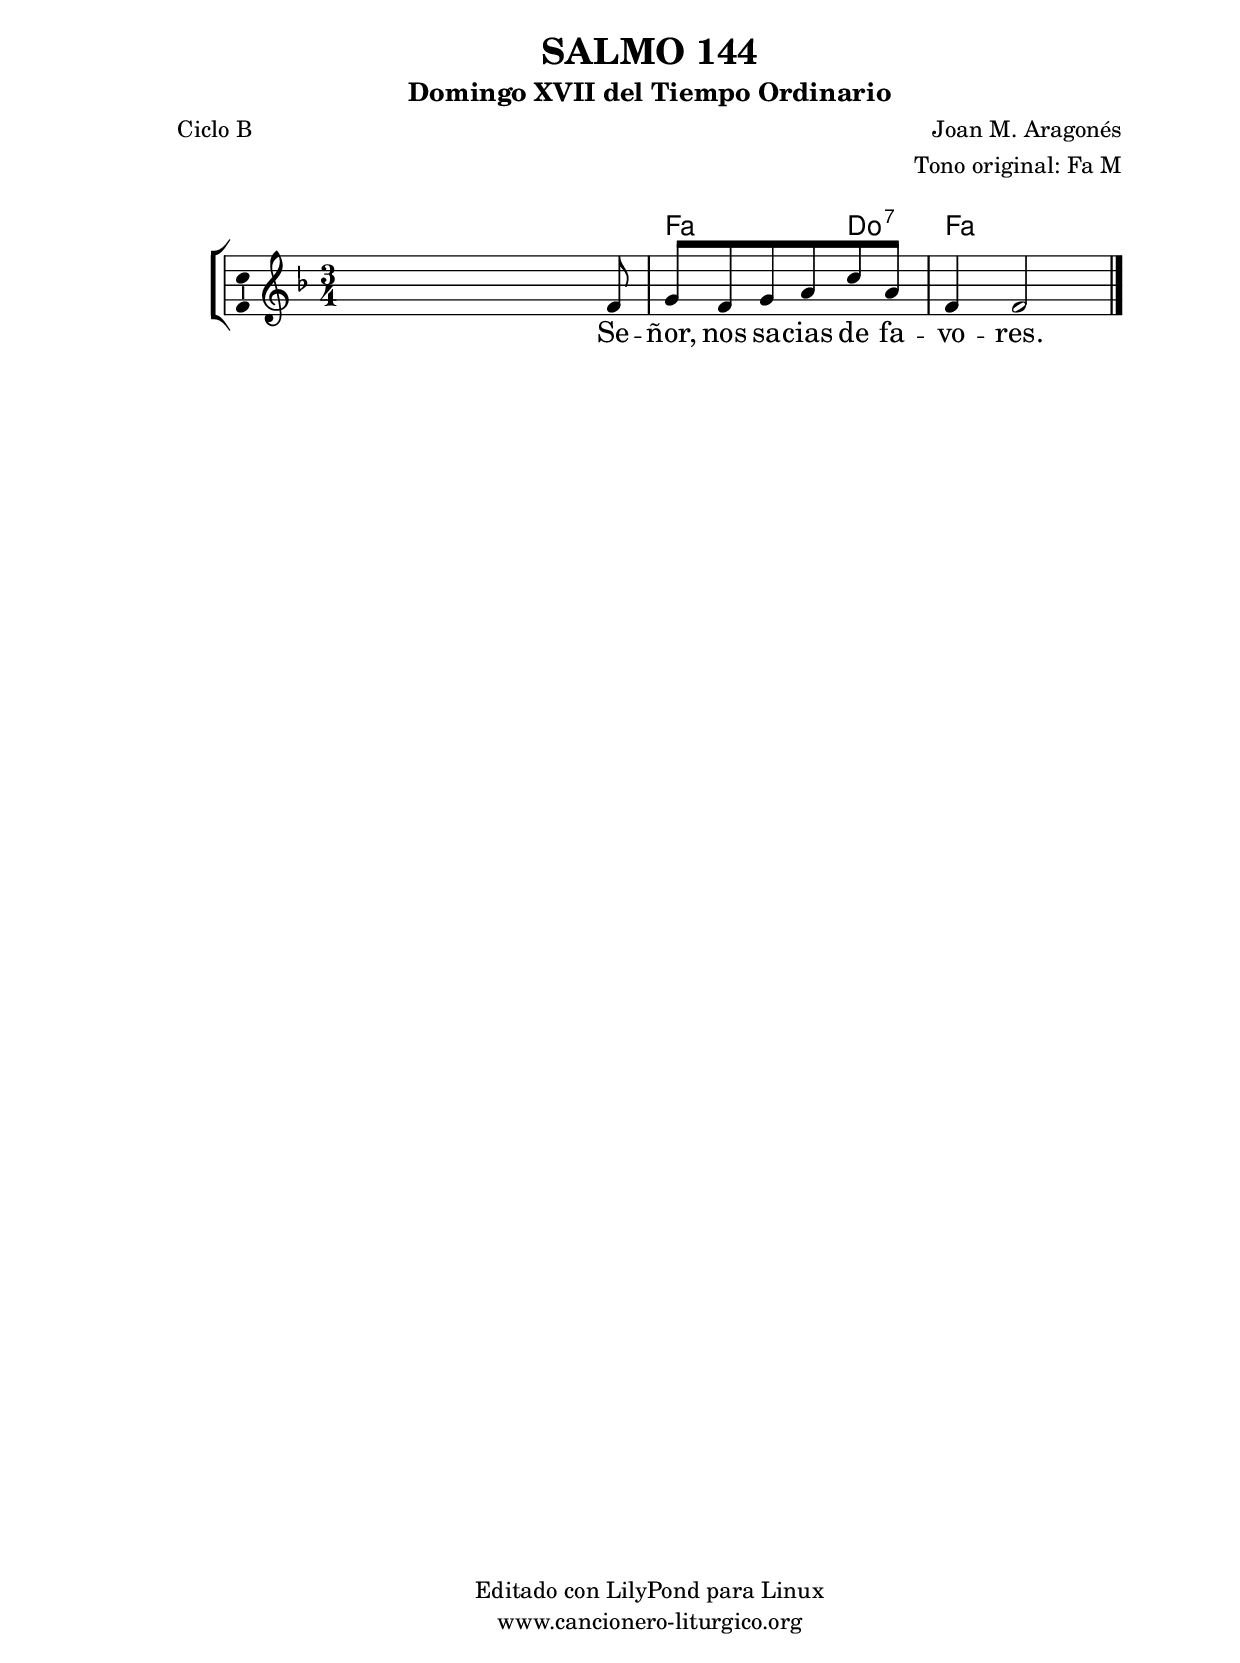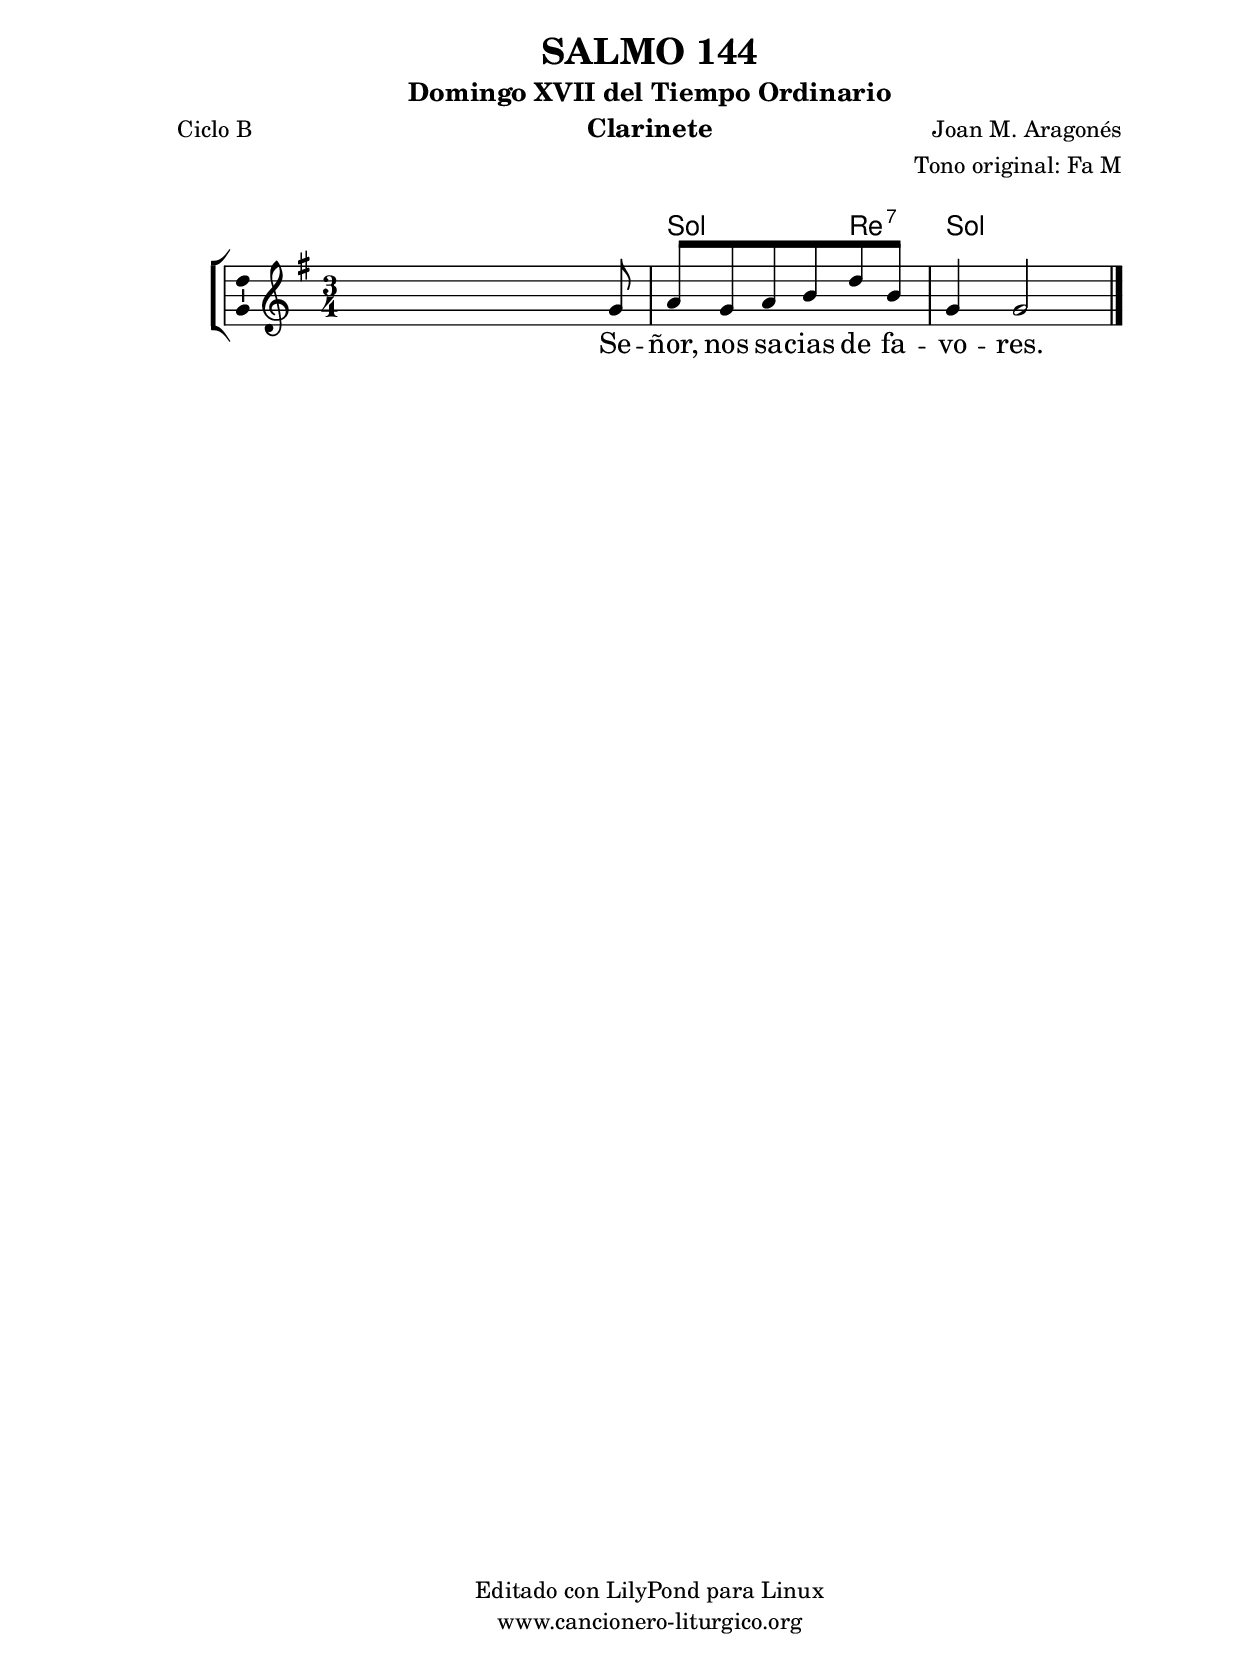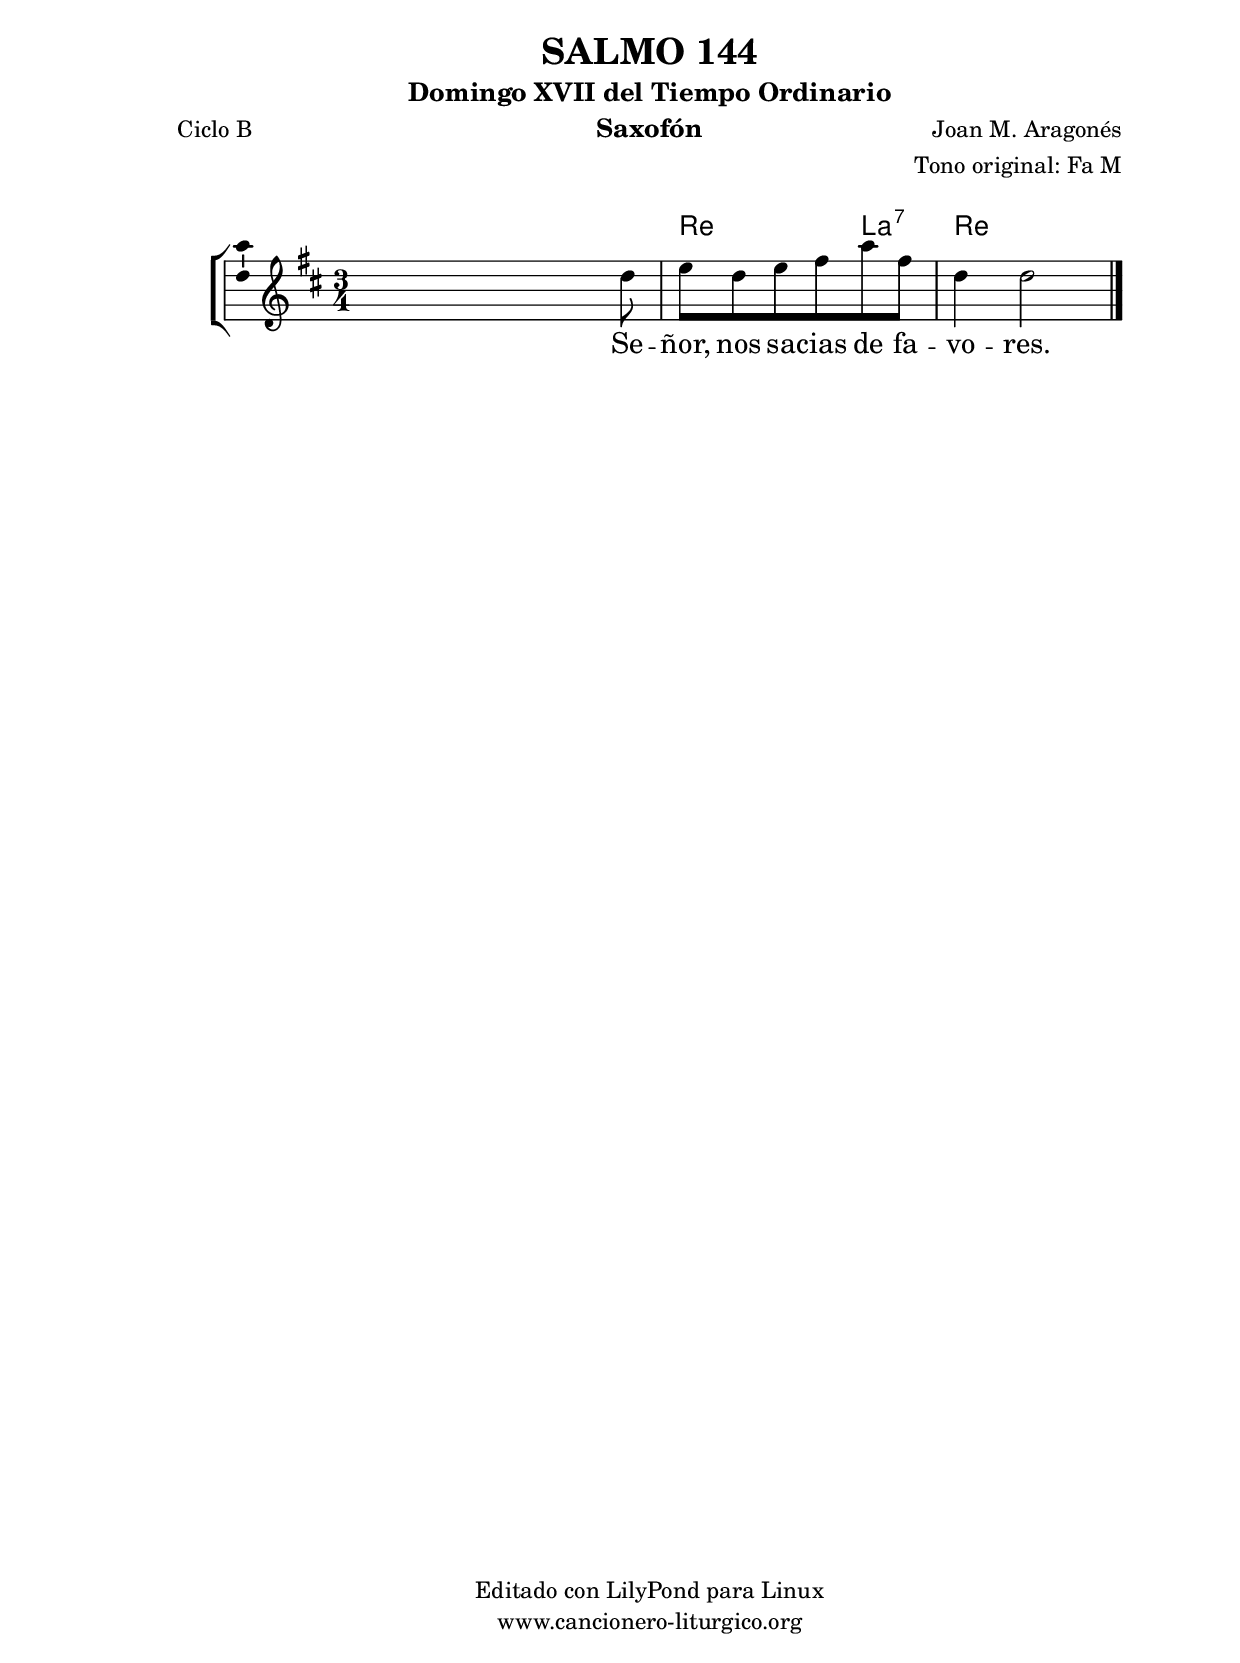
%
%para convertir .midi en .wav:
%timidity filename.midi -Ow -o finename.wav
%
%
%Para convertir de .wav a .mp3:
%lame -h -m j filename.wav
%
%
%para escuchar el midi:
%timidity nombrefichero.midi
%


%versión de lilypond para la que se ha escrito esta partitura:
\version "2.16.0"

	%Tamaño papel
	#(set-default-paper-size "a4")
	%Tamaño partitura
	#(set-global-staff-size 20)
	%No responde al pulsar sobre una nota
	#(ly:set-option 'point-and-click #f)

%parámetros del encabezamiento:
\header {
	title = "SALMO 144"
	subtitle = "Domingo XVII del Tiempo Ordinario"
	composer = "Joan M. Aragonés"
	poet = "Ciclo B"
	meter = ""
	arranger = "Tono original: Fa M"
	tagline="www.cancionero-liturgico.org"
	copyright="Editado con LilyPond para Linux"
	}

%parámetros asociados al papel:
\paper  {
	oddHeaderMarkup = \markup {\fill-line { \on-the-fly #not-first-page \fromproperty #'header:title \on-the-fly #not-first-page \fromproperty #'header:composer }}
	evenHeaderMarkup = \markup {\fill-line { \fromproperty #'header:composer \fromproperty #'header:title }}
	#(set-paper-size "a4")
	print-page-number = ##f
	first-page-number = 1
	print-first-page-number = ##f
%	head-separation = 3.0 \cm
	top-margin = 2.0 \cm
	bottom-margin = 0.5\cm
%%%	bottom-margin = -1.0\cm
	left-margin = 3.0 \cm
	line-width = 16.0 \cm 
	indent = 8\mm
	interscoreline = 2.\mm
	between-system-space = 15\mm
%	para que las partituras no llenen la hoja:
	ragged-bottom = ##t
%	idem para la última hoja:
	ragged-last-bottom = ##f
%	para que las partituras llenen el ancho del papel:
	ragged-last = ##f
	after-title-space = 2.5 \cm
%page-count=1
%system-count=8

	%Flexible Vertical Spacing
%	markup-markup-spacing =
%	#'((basic-distance . 15) (minimum-distance . 15) (padding . 3))
	markup-system-spacing =
	#'((basic-distance . 15) (minimum-distance . 15) (padding . 3))
	system-system-spacing =
	#'((basic-distance . 15) (minimum-distance . 15) (padding . 3))
	score-system-spacing =
	#'((basic-distance . 15) (minimum-distance . 15) (padding . 5))
%	top-system-spacing = % header
%	#'((basic-distance . 8) (minimum-distance . 0) (padding . 3))
%	top-markup-spacing =
%	#'((basic-distance . 20) (minimum-distance . 20) (padding . 3))
	last-bottom-spacing = % footer
	#'((basic-distance . 5) (minimum-distance . 5) (padding . 3))
%	score-markup-spacing =
%	#'((basic-distance . 16) (minimum-distance . 13) (padding . 3))

	}


%parámetros que afectan a toda la partitura:
global =  {
	%clave de sol (G):
	\clef G
	%armadura:
%%%	\transpose c ees
	\key f \major
	\tempo 4=90
	\set Score.tempoHideNote = ##t
	}


acordes = {
	\italianChords
	\chordmode {
%%%	\transpose c ees
{

s2.
f2 c4:7 f2.

	}
	}
}

melodia = 
%%%	\transpose c ees
{
	\relative c'{
	\time 3/4

s2 s8 f8
g8 f g a c a
f4 f2

\bar "|."
}
}

texto = \lyricmode {
Se -- ñor, nos sa -- cias de fa -- vo -- res.
	}


acordesStaff = \context ChordNames = acordesStaff <<
	\set chordChanges = ##t
	\acordes
	>>


vozStaff = \context Voice = vozStaff
\with {\consists "Ambitus_engraver"}
<<
%	\set Staff.instrumentName = ""
%	\set Staff.shortInstrumentName = ""
%	\set Staff.midiInstrument = #"clarinet"
%	\set Staff.midiInstrument = #"cello"
%	\set Staff.midiInstrument = #"flute"
	\set Staff.midiInstrument = #"electric guitar (jazz)"
%	\set Staff.midiInstrument = #"english horn"
%	\set Staff.midiInstrument = #"violin"
%	\set Staff.midiInstrument = #"glockenspiel"
	\set Staff.midiMinimumVolume = #0.7
	\set Staff.midiMaximumVolume = #0.9
	\global
	\melodia
	>>


textoStaff = \context Lyrics = textoStaff <<
	\lyricsto vozStaff \texto
	>>

\book {
	\score {
		\context ChoirStaff {
			\override StaffGroup.SystemStartBracket #'collapse-height = #1
			\override Score.SystemStartBar #'collapse-height = #1
			<<
			\acordesStaff
			\vozStaff
			\textoStaff
			>>
			}
		\layout {
	    		\context {
				\Lyrics
				\override LyricText #'font-size = #2
				}
	   		 \context {
				\Score
				%fontSize = #3
				\override StaffSymbol #'staff-space = #(magstep +3)
				%\override Beam #'thickness = #0.55
				%\override SpacingSpanner #'spacing-increment = #1.0
				%\override Slur #'height-limit = #1.5
				}
			}
		}
	\score {
		\unfoldRepeats
		\context ChoirStaff {
			<<
			\acordesStaff
			\vozStaff
			>>
			}
		\midi {
	  		\context {
	  			\Score
				tempoWholesPerMinute = #(ly:make-moment 70 4)
				}
			}
		}
	}

%Partitura para clarinete
#(define output-suffix "C")
\book {
	\header{
		instrument = "Clarinete"
		}
	\score {
		\context ChoirStaff {
			\override StaffGroup.SystemStartBracket #'collapse-height = #1
			\override Score.SystemStartBar #'collapse-height = #1
\transpose c d
			<<
			\acordesStaff
			\vozStaff
			\textoStaff
			>>
			}
		\layout {
	    		\context {
				\Lyrics
				\override LyricText #'font-size = #2
				}
	   		 \context {
				\Score
				%fontSize = #3
				\override StaffSymbol #'staff-space = #(magstep +3)
				%\override Beam #'thickness = #0.55
				%\override SpacingSpanner #'spacing-increment = #1.0
				%\override Slur #'height-limit = #1.5
				}
			}
		}
	}

%Partitura para saxofón
#(define output-suffix "S")
\book {
	\header{
		instrument = "Saxofón"
		}
	\score {
		\context ChoirStaff {
			\override StaffGroup.SystemStartBracket #'collapse-height = #1
			\override Score.SystemStartBar #'collapse-height = #1
\transpose c a
			<<
			\acordesStaff
			\vozStaff
			\textoStaff
			>>
			}
		\layout {
	    		\context {
				\Lyrics
				\override LyricText #'font-size = #2
				}
	   		 \context {
				\Score
				%fontSize = #3
				\override StaffSymbol #'staff-space = #(magstep +3)
				%\override Beam #'thickness = #0.55
				%\override SpacingSpanner #'spacing-increment = #1.0
				%\override Slur #'height-limit = #1.5
				}
			}
		}
	}

